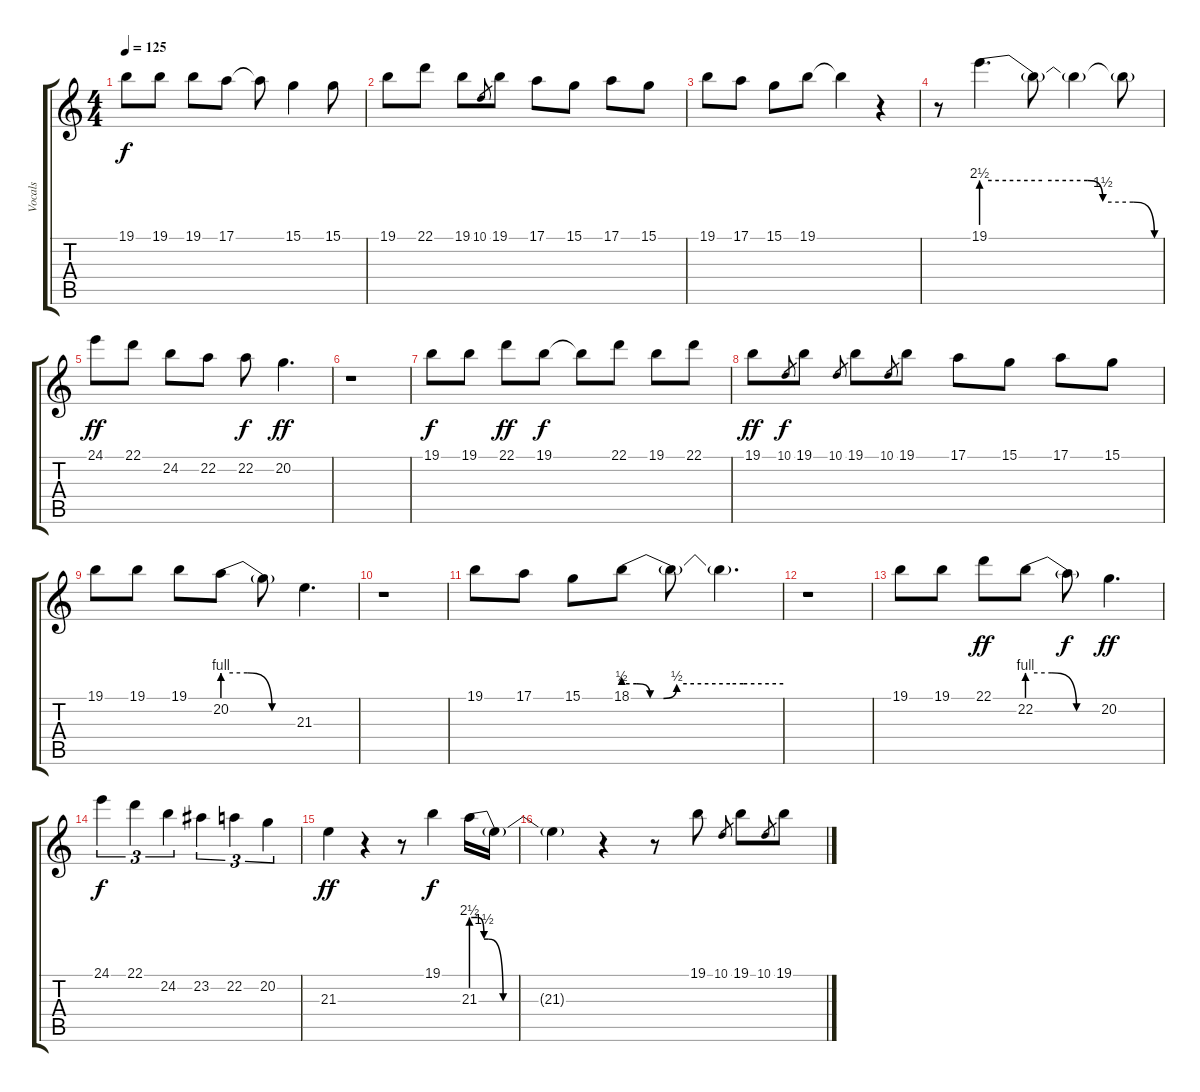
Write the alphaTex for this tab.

\track ("Vocals" "Vocals") {instrument lead2sawtooth}
\staff {score tabs}
\tuning (E4 B3 G3 D3 A2 E2) {hide}
\ts (4 4)
\tempo 125
\clef g2
\ks c
19.1.8{dy f} 19.1.8 19.1.8 17.1.8 17.1{t}.8 15.1.4 15.1.8 |
19.1.8 22.1.8 19.1.8 10.1.8{gr} 19.1.8 17.1.8 15.1.8 17.1.8 15.1.8 |
19.1.8 17.1.8 15.1.8 19.1.8 19.1{t}.4 r.4 |
r.8 19.1{be (custom 0 10 20 10 35 10 40 6 50 6 57 0 60 0)}.4{d} 19.1{t}.8 19.1{t}.4 19.1{t}.8 |
24.1.8{dy ff} 22.1.8 24.2.8 22.2.8 22.2.8{dy f} 20.2.4{d dy ff} |
r.1 |
19.1.8{dy f} 19.1.8 22.1.8{dy ff} 19.1.8{dy f} 19.1{t}.8 22.1.8 19.1.8 22.1.8 |
19.1.8{dy ff} 10.1.8{gr dy f} 19.1.8 10.1.8{gr} 19.1.8 10.1.8{gr} 19.1.8 17.1.8 15.1.8 17.1.8 15.1.8 |
19.1.8 19.1.8 19.1.8 20.2{be (custom 0 4 20 4 40 0 60 0)}.8 20.2{t}.8 21.3.4{d} |
r.1 |
19.1.8 17.1.8 15.1.8 18.1{be (custom 0 2 5 2 10 0 15 0 20 2 40 2 45 2 60 2)}.8 18.1{t}.8 18.1{t}.4{d} |
r.1 |
19.1.8 19.1.8 22.1.8{dy ff} 22.2{be (custom 0 4 20 4 40 0 60 0)}.8 22.2{t}.8{dy f} 20.2.4{d dy ff} |
24.1.4{tu (3 2) dy f} 22.1.4{tu (3 2)} 24.2.4{tu (3 2)} 23.2.4{tu (3 2)} 22.2.4{tu (3 2)} 20.2.4{tu (3 2)} |
21.3.4{dy ff} r.4 r.8 19.1.4{dy f} 21.3{be (custom 0 10 3 10 6 6 8 6 15 0 40 0 60 0)}.16 21.3{t}.16 |
21.3{t}.4 r.4 r.8 19.1.8 10.1.8{gr} 19.1.8 10.1.8{gr} 19.1.8
